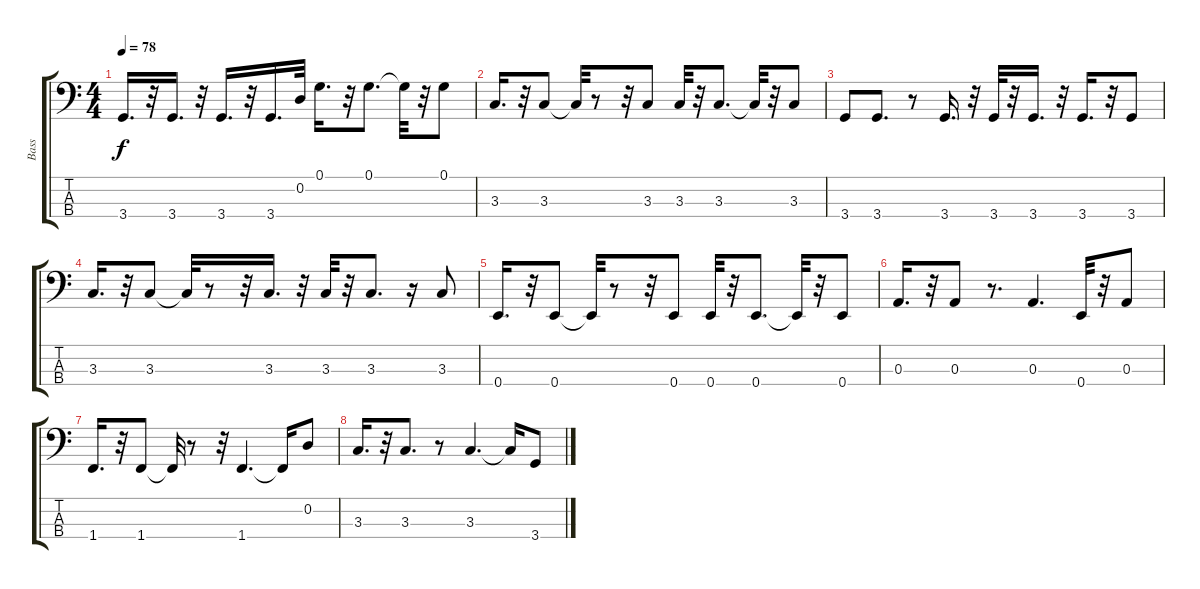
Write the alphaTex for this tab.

\track ("Bass" "Bass") {instrument electricbassfinger}
\staff {score tabs}
\tuning (G2 D2 A1 E1) {hide}
\ts (4 4)
\tempo 78
\clef f4
\ks c
3.4{t}.16{d dy f} r.32 3.4.16{d} r.32 3.4.16{d} r.32 3.4.16{d} 0.2.32 0.1.16{d} r.32 0.1.8{d} 0.1{t}.32 r.32 0.1.8 |
3.3.16{d} r.32 3.3.8 3.3{t}.32 r.8 r.32 3.3.8 3.3.32 r.32 3.3.8{d} 3.3{t}.32 r.32 3.3.8 |
3.4.8 3.4.8{d} r.8 3.4.16{d} r.32 3.4.32 r.32 3.4.16{d} r.32 3.4.16{d} r.32 3.4.8 |
3.3.16{d} r.32 3.3.8 3.3{t}.32 r.8 r.32 3.3.16{d} r.32 3.3.32 r.32 3.3.8{d} r.16 3.3.8 |
0.4.16{d} r.32 0.4.8 0.4{t}.32 r.8 r.32 0.4.8 0.4.32 r.32 0.4.8{d} 0.4{t}.32 r.32 0.4.8 |
0.3.16{d} r.32 0.3.8 r.8{d} 0.3.4{d} 0.4.32 r.32 0.3.8 |
1.4.16{d} r.32 1.4.8 1.4{t}.32 r.8 r.32 1.4.4{d} 1.4{t}.16 0.2.8 |
3.3.16{d} r.32 3.3.8{d} r.8 3.3.4{d} 3.3{t}.16 3.4.8
